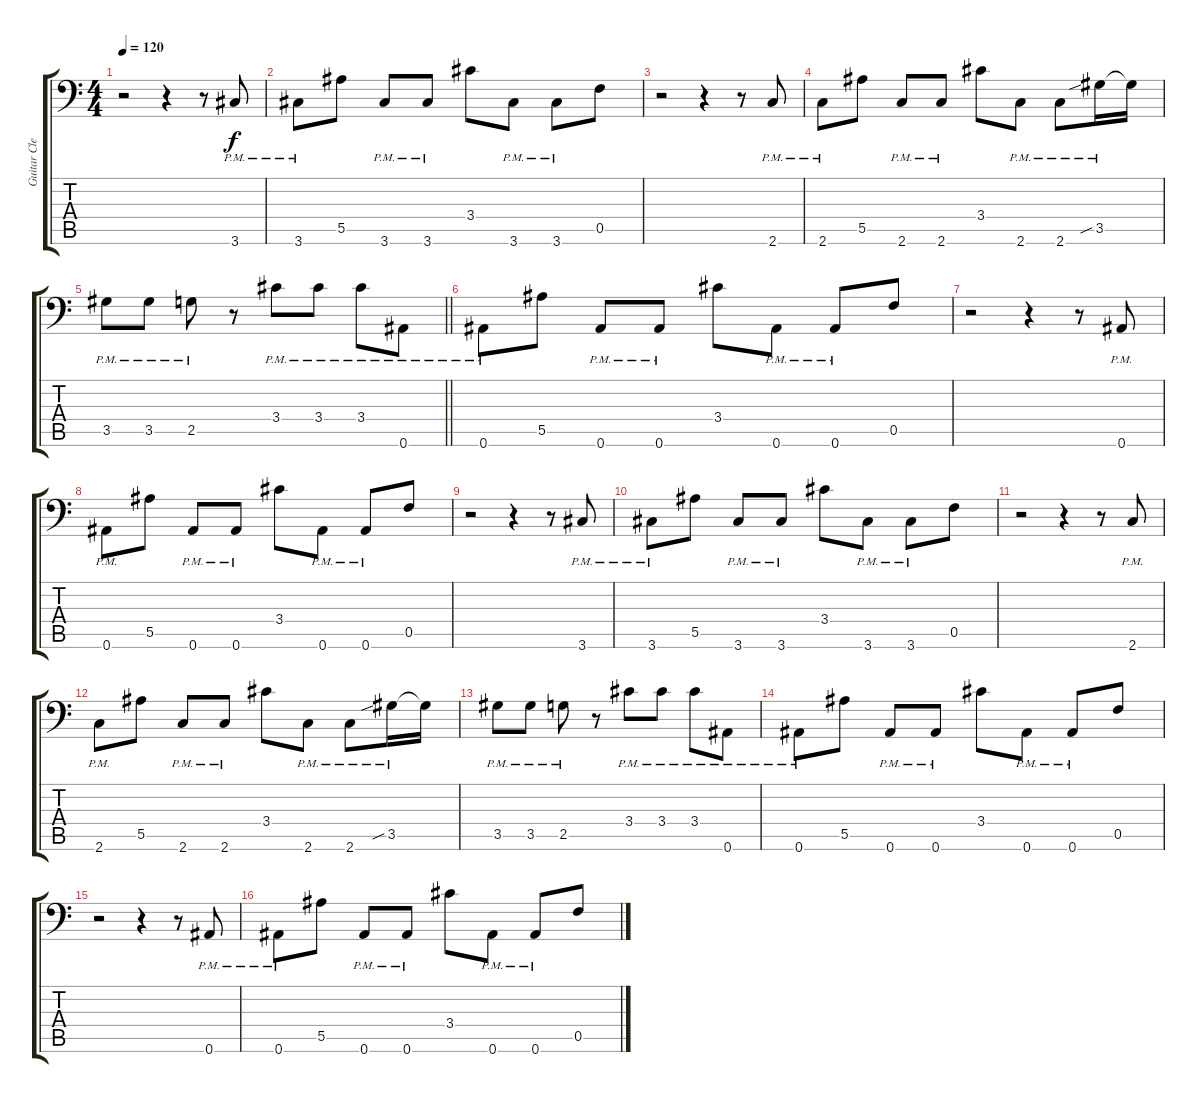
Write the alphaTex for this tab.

\track ("Guitar Clean" "Guitar Cle") {instrument electricguitarclean}
\staff {score tabs}
\tuning (D4 Bb3 F3 Bb2 F2 Bb1) {hide}
\ts (4 4)
\tempo 120
\clef f4
\ks c
r.2{dy f} r.4 r.8 3.6{pm}.8 |
3.6{pm}.8 5.5.8 3.6{pm}.8 3.6{pm}.8 3.4.8 3.6{pm}.8 3.6{pm}.8 0.5.8 |
r.2 r.4 r.8 2.6{pm}.8 |
2.6{pm}.8 5.5.8 2.6{pm}.8 2.6{pm}.8 3.4.8 2.6{pm}.8 2.6{pm}.8 3.5{sib pm}.16 3.5{t}.16 |
\barLineRight lightlight
3.5{pm}.8 3.5{pm}.8 2.5{pm}.8 r.8 3.4{pm}.8 3.4{pm}.8 3.4{pm}.8 0.6{pm}.8 |
0.6{pm}.8 5.5.8 0.6{pm}.8 0.6{pm}.8 3.4.8 0.6{pm}.8 0.6{pm}.8 0.5.8 |
r.2 r.4 r.8 0.6{pm}.8 |
0.6{pm}.8 5.5.8 0.6{pm}.8 0.6{pm}.8 3.4.8 0.6{pm}.8 0.6{pm}.8 0.5.8 |
r.2 r.4 r.8 3.6{pm}.8 |
3.6{pm}.8 5.5.8 3.6{pm}.8 3.6{pm}.8 3.4.8 3.6{pm}.8 3.6{pm}.8 0.5.8 |
r.2 r.4 r.8 2.6{pm}.8 |
2.6{pm}.8 5.5.8 2.6{pm}.8 2.6{pm}.8 3.4.8 2.6{pm}.8 2.6{pm}.8 3.5{sib pm}.16 3.5{t}.16 |
3.5{pm}.8 3.5{pm}.8 2.5{pm}.8 r.8 3.4{pm}.8 3.4{pm}.8 3.4{pm}.8 0.6{pm}.8 |
0.6{pm}.8 5.5.8 0.6{pm}.8 0.6{pm}.8 3.4.8 0.6{pm}.8 0.6{pm}.8 0.5.8 |
r.2 r.4 r.8 0.6{pm}.8 |
0.6{pm}.8 5.5.8 0.6{pm}.8 0.6{pm}.8 3.4.8 0.6{pm}.8 0.6{pm}.8 0.5.8
